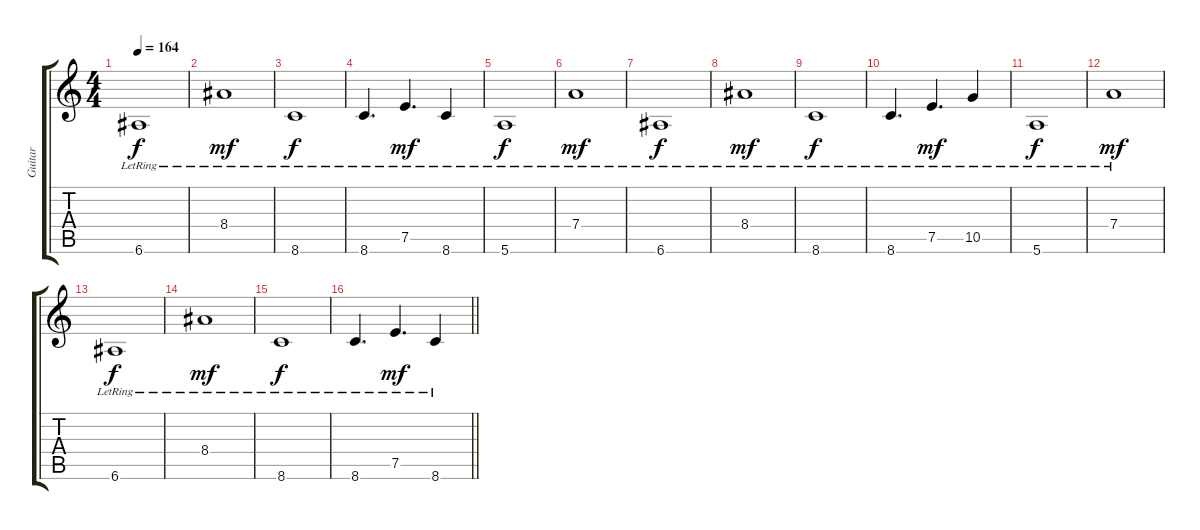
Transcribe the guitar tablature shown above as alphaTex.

\track ("Guitar" "Guitar") {instrument overdrivenguitar}
\staff {score tabs}
\tuning (E4 B3 G3 D3 A2 E2) {hide}
\ts (4 4)
\tempo 164
\clef g2
\ks c
6.6{lr}.1{dy f} |
8.4{lr}.1{dy mf} |
8.6{lr}.1{dy f} |
8.6{lr}.4{d} 7.5{lr}.4{d dy mf} 8.6{lr}.4 |
5.6{lr}.1{dy f} |
7.4{lr}.1{dy mf} |
6.6{lr}.1{dy f} |
8.4{lr}.1{dy mf} |
8.6{lr}.1{dy f} |
8.6{lr}.4{d} 7.5{lr}.4{d dy mf} 10.5{lr}.4 |
5.6{lr}.1{dy f} |
7.4{lr}.1{dy mf} |
6.6{lr}.1{dy f} |
8.4{lr}.1{dy mf} |
8.6{lr}.1{dy f} |
\barLineRight lightlight
8.6{lr}.4{d} 7.5{lr}.4{d dy mf} 8.6{lr}.4
